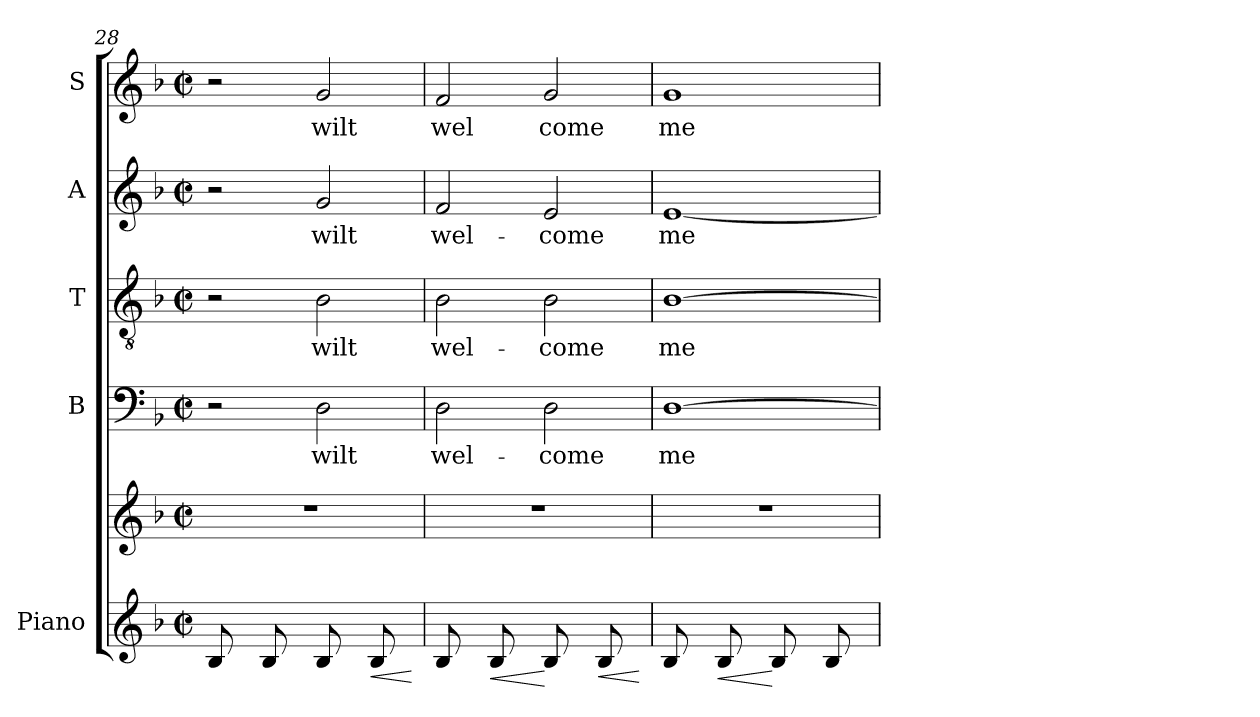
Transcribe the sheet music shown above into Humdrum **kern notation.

**kern	**kern	**dynam	**kern	**text	**kern	**text	**kern	**text	**kern	**text
*part5	*part5	*part5	*part4	*part4	*part3	*part3	*part2	*part2	*part1	*part1
*staff6	*staff5	*staff5/6	*staff4	*staff4	*staff3	*staff3	*staff2	*staff2	*staff1	*staff1
*I"Piano	*	*	*I"B	*	*I"T	*	*I"A	*	*I"S	*
*clefG2	*clefG2	*	*clefF4	*	*clefGv2	*	*clefG2	*	*clefG2	*
*k[b-]	*k[b-]	*	*k[b-]	*	*k[b-]	*	*k[b-]	*	*k[b-]	*
*F:	*F:	*	*F:	*	*F:	*	*F:	*	*F:	*
*M2/2	*M2/2	*	*M2/2	*	*M2/2	*	*M2/2	*	*M2/2	*
*met(c|)	*met(c|)	*	*met(c|)	*	*met(c|)	*	*met(c|)	*	*met(c|)	*
=28	=28	=28	=28	=28	=28	=28	=28	=28	=28	=28
*	*^	*	*	*	*	*	*	*	*	*
8B-/L	1r	8ryy	.	2r	.	2r	.	2r	.	2r	.
8ryy	.	8g\J	.	.	.	.	.	.	.	.	.
8B-/L	.	8ryy	.	.	.	.	.	.	.	.	.
8ryy	.	8g\J	.	.	.	.	.	.	.	.	.
!	!	!	!	!	!LO:LY:b	!	!LO:LY:b	!	!LO:LY:b	!	!LO:LY:b
8B-/L	.	8ryy	.	2D\	wilt	2B-\	wilt	2g/	wilt	2g/	wilt
8ryy	.	8g\J	.	.	.	.	.	.	.	.	.
!	!	!	!LO:HP:b=2	!	!	!	!	!	!	!	!
8B-/L	.	8ryy	<	.	.	.	.	.	.	.	.
8ryy	.	8g\J	.	.	.	.	.	.	.	.	.
*	*v	*v	*	*	*	*	*	*	*	*	*
.	.	[	.	.	.	.	.	.	.	.
=29	=29	=29	=29	=29	=29	=29	=29	=29	=29	=29
*	*^	*	*	*	*	*	*	*	*	*
!	!	!	!	!	!LO:LY:b	!	!LO:LY:b	!	!LO:LY:b	!	!LO:LY:b
8B-/L	1r	8ryy	.	2D\	wel-	2B-\	wel-	2f/	wel-	2f/	wel
8ryy	.	8g\J	.	.	.	.	.	.	.	.	.
!	!	!	!LO:HP:b=2	!	!	!	!	!	!	!	!
8B-/L	.	8ryy	<	.	.	.	.	.	.	.	.
8ryy	.	8g\J	.	.	.	.	.	.	.	.	.
!	!	!	!	!	!LO:LY:b	!	!LO:LY:b	!	!LO:LY:b	!	!LO:LY:b
8B-/L	.	8ryy	[	2D\	-come	2B-\	-come	2e/	-come	2g/	come
8ryy	.	8g\J	.	.	.	.	.	.	.	.	.
!	!	!	!LO:HP:b=2	!	!	!	!	!	!	!	!
8B-/L	.	8ryy	<	.	.	.	.	.	.	.	.
8ryy	.	8g\J	.	.	.	.	.	.	.	.	.
*	*v	*v	*	*	*	*	*	*	*	*	*
.	.	[	.	.	.	.	.	.	.	.
=30	=30	=30	=30	=30	=30	=30	=30	=30	=30	=30
*	*^	*	*	*	*	*	*	*	*	*
!	!	!	!	!	!LO:LY:b	!	!LO:LY:b	!	!LO:LY:b	!	!LO:LY:b
8B-/L	1r	8ryy	.	[>1D	me	[>1B-	me	[<1e	me	1g	me
8ryy	.	8g\J	.	.	.	.	.	.	.	.	.
!	!	!	!LO:HP:b=2	!	!	!	!	!	!	!	!
8B-/L	.	8ryy	<	.	.	.	.	.	.	.	.
8ryy	.	8g\J	.	.	.	.	.	.	.	.	.
8B-/L	.	8ryy	[	.	.	.	.	.	.	.	.
8ryy	.	8g\J	.	.	.	.	.	.	.	.	.
8B-/L	.	8ryy	.	.	.	.	.	.	.	.	.
8ryy	.	8g\J	.	.	.	.	.	.	.	.	.
*	*v	*v	*	*	*	*	*	*	*	*	*
=	=	=	=	=	=	=	=	=	=	=
*-	*-	*-	*-	*-	*-	*-	*-	*-	*-	*-
